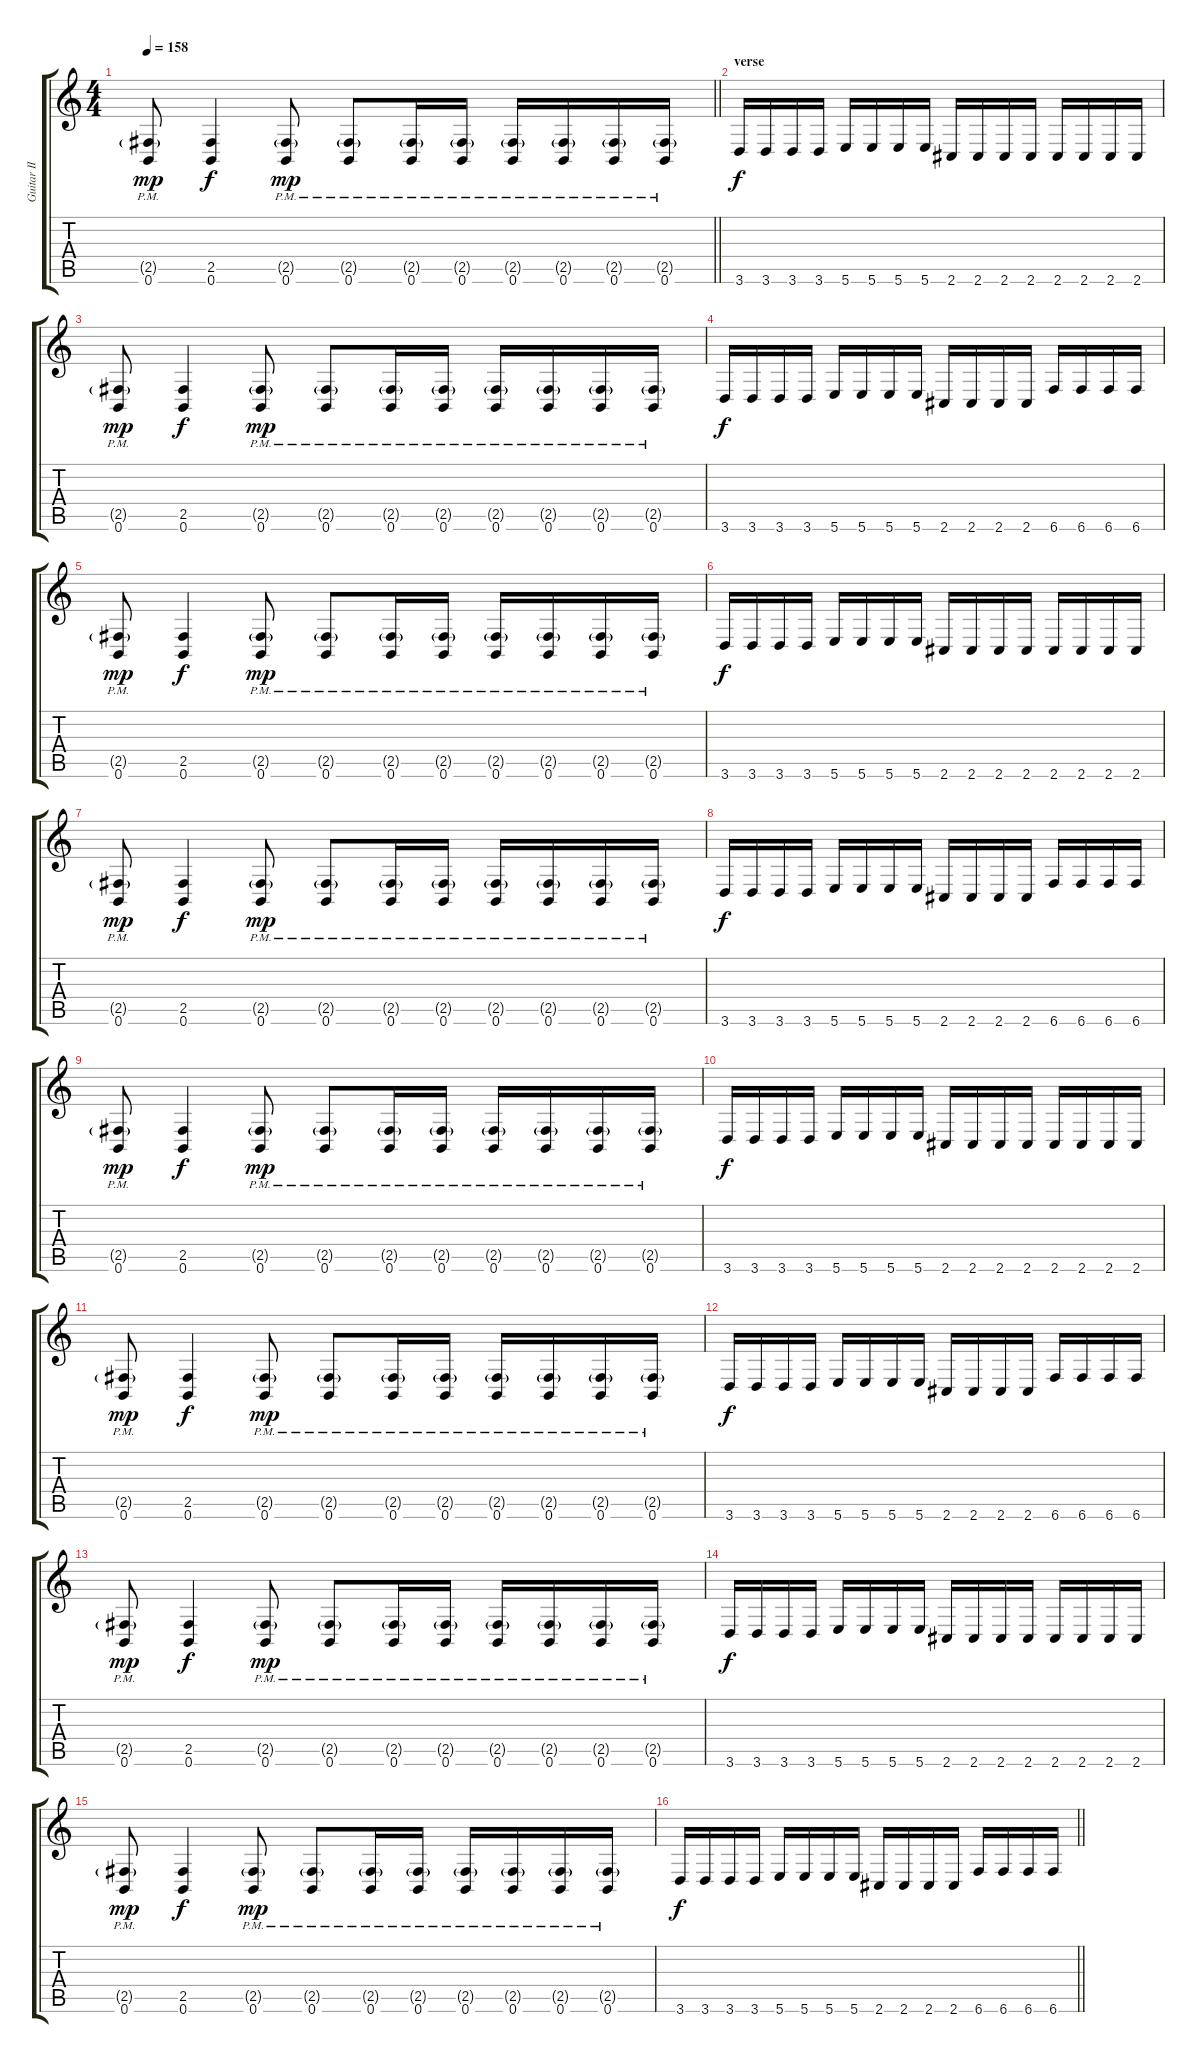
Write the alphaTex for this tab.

\track ("Guitar II" "Guitar II") {instrument distortionguitar}
\staff {score tabs}
\tuning (B3 Gb3 D3 A2 E2 B1) {hide}
\ts (4 4)
\tempo 158
\clef g2
\barLineRight lightlight
\ks c
(2.5{g pm} 0.6{pm}).8{dy mp} (2.5 0.6).4{dy f} (2.5{g pm} 0.6{pm}).8{dy mp} (2.5{g pm} 0.6{pm}).8 (2.5{g pm} 0.6{pm}).16 (2.5{g pm} 0.6{pm}).16 (2.5{g pm} 0.6{pm}).16 (2.5{g pm} 0.6{pm}).16 (2.5{g pm} 0.6{pm}).16 (2.5{g pm} 0.6{pm}).16 |
\section ("" "verse")
3.6.16{dy f} 3.6.16 3.6.16 3.6.16 5.6.16 5.6.16 5.6.16 5.6.16 2.6.16 2.6.16 2.6.16 2.6.16 2.6.16 2.6.16 2.6.16 2.6.16 |
(2.5{g pm} 0.6{pm}).8{dy mp} (2.5 0.6).4{dy f} (2.5{g pm} 0.6{pm}).8{dy mp} (2.5{g pm} 0.6{pm}).8 (2.5{g pm} 0.6{pm}).16 (2.5{g pm} 0.6{pm}).16 (2.5{g pm} 0.6{pm}).16 (2.5{g pm} 0.6{pm}).16 (2.5{g pm} 0.6{pm}).16 (2.5{g pm} 0.6{pm}).16 |
3.6.16{dy f} 3.6.16 3.6.16 3.6.16 5.6.16 5.6.16 5.6.16 5.6.16 2.6.16 2.6.16 2.6.16 2.6.16 6.6.16 6.6.16 6.6.16 6.6.16 |
(2.5{g pm} 0.6{pm}).8{dy mp} (2.5 0.6).4{dy f} (2.5{g pm} 0.6{pm}).8{dy mp} (2.5{g pm} 0.6{pm}).8 (2.5{g pm} 0.6{pm}).16 (2.5{g pm} 0.6{pm}).16 (2.5{g pm} 0.6{pm}).16 (2.5{g pm} 0.6{pm}).16 (2.5{g pm} 0.6{pm}).16 (2.5{g pm} 0.6{pm}).16 |
3.6.16{dy f} 3.6.16 3.6.16 3.6.16 5.6.16 5.6.16 5.6.16 5.6.16 2.6.16 2.6.16 2.6.16 2.6.16 2.6.16 2.6.16 2.6.16 2.6.16 |
(2.5{g pm} 0.6{pm}).8{dy mp} (2.5 0.6).4{dy f} (2.5{g pm} 0.6{pm}).8{dy mp} (2.5{g pm} 0.6{pm}).8 (2.5{g pm} 0.6{pm}).16 (2.5{g pm} 0.6{pm}).16 (2.5{g pm} 0.6{pm}).16 (2.5{g pm} 0.6{pm}).16 (2.5{g pm} 0.6{pm}).16 (2.5{g pm} 0.6{pm}).16 |
3.6.16{dy f} 3.6.16 3.6.16 3.6.16 5.6.16 5.6.16 5.6.16 5.6.16 2.6.16 2.6.16 2.6.16 2.6.16 6.6.16 6.6.16 6.6.16 6.6.16 |
(2.5{g pm} 0.6{pm}).8{dy mp} (2.5 0.6).4{dy f} (2.5{g pm} 0.6{pm}).8{dy mp} (2.5{g pm} 0.6{pm}).8 (2.5{g pm} 0.6{pm}).16 (2.5{g pm} 0.6{pm}).16 (2.5{g pm} 0.6{pm}).16 (2.5{g pm} 0.6{pm}).16 (2.5{g pm} 0.6{pm}).16 (2.5{g pm} 0.6{pm}).16 |
3.6.16{dy f} 3.6.16 3.6.16 3.6.16 5.6.16 5.6.16 5.6.16 5.6.16 2.6.16 2.6.16 2.6.16 2.6.16 2.6.16 2.6.16 2.6.16 2.6.16 |
(2.5{g pm} 0.6{pm}).8{dy mp} (2.5 0.6).4{dy f} (2.5{g pm} 0.6{pm}).8{dy mp} (2.5{g pm} 0.6{pm}).8 (2.5{g pm} 0.6{pm}).16 (2.5{g pm} 0.6{pm}).16 (2.5{g pm} 0.6{pm}).16 (2.5{g pm} 0.6{pm}).16 (2.5{g pm} 0.6{pm}).16 (2.5{g pm} 0.6{pm}).16 |
3.6.16{dy f} 3.6.16 3.6.16 3.6.16 5.6.16 5.6.16 5.6.16 5.6.16 2.6.16 2.6.16 2.6.16 2.6.16 6.6.16 6.6.16 6.6.16 6.6.16 |
(2.5{g pm} 0.6{pm}).8{dy mp} (2.5 0.6).4{dy f} (2.5{g pm} 0.6{pm}).8{dy mp} (2.5{g pm} 0.6{pm}).8 (2.5{g pm} 0.6{pm}).16 (2.5{g pm} 0.6{pm}).16 (2.5{g pm} 0.6{pm}).16 (2.5{g pm} 0.6{pm}).16 (2.5{g pm} 0.6{pm}).16 (2.5{g pm} 0.6{pm}).16 |
3.6.16{dy f} 3.6.16 3.6.16 3.6.16 5.6.16 5.6.16 5.6.16 5.6.16 2.6.16 2.6.16 2.6.16 2.6.16 2.6.16 2.6.16 2.6.16 2.6.16 |
(2.5{g pm} 0.6{pm}).8{dy mp} (2.5 0.6).4{dy f} (2.5{g pm} 0.6{pm}).8{dy mp} (2.5{g pm} 0.6{pm}).8 (2.5{g pm} 0.6{pm}).16 (2.5{g pm} 0.6{pm}).16 (2.5{g pm} 0.6{pm}).16 (2.5{g pm} 0.6{pm}).16 (2.5{g pm} 0.6{pm}).16 (2.5{g pm} 0.6{pm}).16 |
\barLineRight lightlight
3.6.16{dy f} 3.6.16 3.6.16 3.6.16 5.6.16 5.6.16 5.6.16 5.6.16 2.6.16 2.6.16 2.6.16 2.6.16 6.6.16 6.6.16 6.6.16 6.6.16
